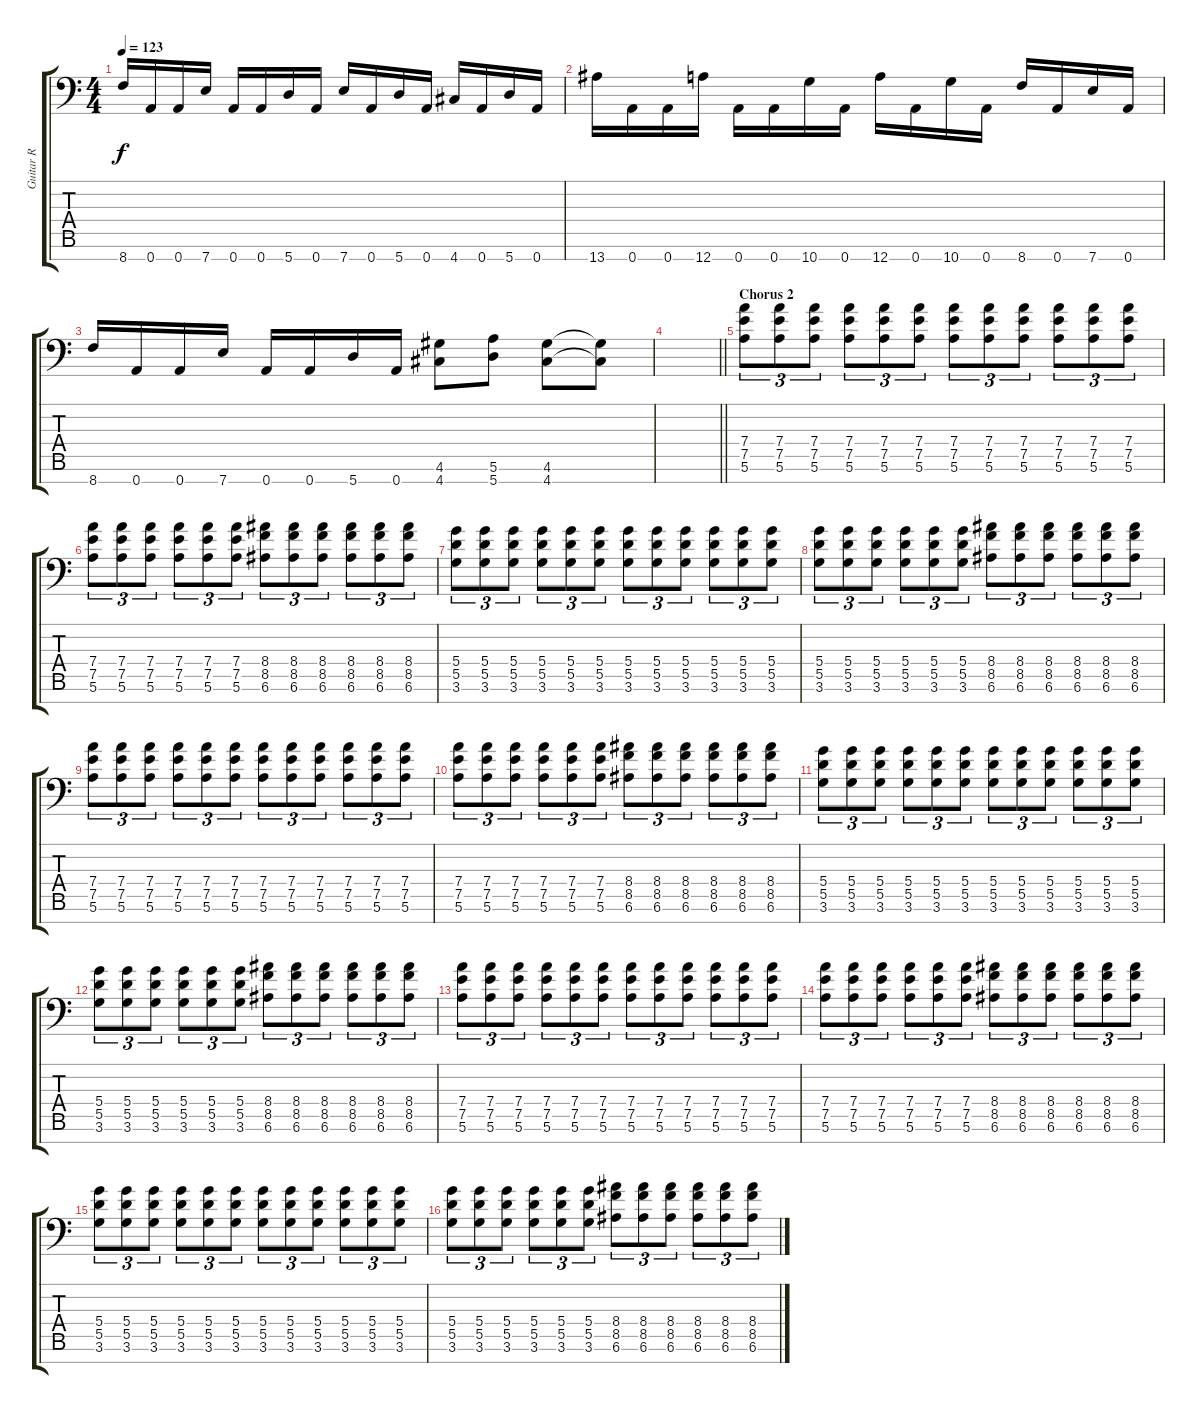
\track ("Guitar R" "Guitar R") {instrument overdrivenguitar}
\staff {score tabs}
\tuning (E4 B3 G3 D3 A2 E2 A1) {hide}
\ts (4 4)
\tempo 123
\clef f4
\ks c
8.7.16{dy f} 0.7.16 0.7.16 7.7.16 0.7.16 0.7.16 5.7.16 0.7.16 7.7.16 0.7.16 5.7.16 0.7.16 4.7.16 0.7.16 5.7.16 0.7.16 |
13.7.16 0.7.16 0.7.16 12.7.16 0.7.16 0.7.16 10.7.16 0.7.16 12.7.16 0.7.16 10.7.16 0.7.16 8.7.16 0.7.16 7.7.16 0.7.16 |
8.7.16 0.7.16 0.7.16 7.7.16 0.7.16 0.7.16 5.7.16 0.7.16 (4.6 4.7).8 (5.6 5.7).8 (4.6 4.7).8 (4.6{t} 4.7{t}).8 |
\barLineRight lightlight
|
\section ("" "Chorus 2")
(7.4 7.5 5.6).8{tu (3 2)} (7.4 7.5 5.6).8{tu (3 2)} (7.4 7.5 5.6).8{tu (3 2)} (7.4 7.5 5.6).8{tu (3 2)} (7.4 7.5 5.6).8{tu (3 2)} (7.4 7.5 5.6).8{tu (3 2)} (7.4 7.5 5.6).8{tu (3 2)} (7.4 7.5 5.6).8{tu (3 2)} (7.4 7.5 5.6).8{tu (3 2)} (7.4 7.5 5.6).8{tu (3 2)} (7.4 7.5 5.6).8{tu (3 2)} (7.4 7.5 5.6).8{tu (3 2)} |
(7.4 7.5 5.6).8{tu (3 2)} (7.4 7.5 5.6).8{tu (3 2)} (7.4 7.5 5.6).8{tu (3 2)} (7.4 7.5 5.6).8{tu (3 2)} (7.4 7.5 5.6).8{tu (3 2)} (7.4 7.5 5.6).8{tu (3 2)} (8.4 8.5 6.6).8{tu (3 2)} (8.4 8.5 6.6).8{tu (3 2)} (8.4 8.5 6.6).8{tu (3 2)} (8.4 8.5 6.6).8{tu (3 2)} (8.4 8.5 6.6).8{tu (3 2)} (8.4 8.5 6.6).8{tu (3 2)} |
(5.4 5.5 3.6).8{tu (3 2)} (5.4 5.5 3.6).8{tu (3 2)} (5.4 5.5 3.6).8{tu (3 2)} (5.4 5.5 3.6).8{tu (3 2)} (5.4 5.5 3.6).8{tu (3 2)} (5.4 5.5 3.6).8{tu (3 2)} (5.4 5.5 3.6).8{tu (3 2)} (5.4 5.5 3.6).8{tu (3 2)} (5.4 5.5 3.6).8{tu (3 2)} (5.4 5.5 3.6).8{tu (3 2)} (5.4 5.5 3.6).8{tu (3 2)} (5.4 5.5 3.6).8{tu (3 2)} |
(5.4 5.5 3.6).8{tu (3 2)} (5.4 5.5 3.6).8{tu (3 2)} (5.4 5.5 3.6).8{tu (3 2)} (5.4 5.5 3.6).8{tu (3 2)} (5.4 5.5 3.6).8{tu (3 2)} (5.4 5.5 3.6).8{tu (3 2)} (8.4 8.5 6.6).8{tu (3 2)} (8.4 8.5 6.6).8{tu (3 2)} (8.4 8.5 6.6).8{tu (3 2)} (8.4 8.5 6.6).8{tu (3 2)} (8.4 8.5 6.6).8{tu (3 2)} (8.4 8.5 6.6).8{tu (3 2)} |
(7.4 7.5 5.6).8{tu (3 2)} (7.4 7.5 5.6).8{tu (3 2)} (7.4 7.5 5.6).8{tu (3 2)} (7.4 7.5 5.6).8{tu (3 2)} (7.4 7.5 5.6).8{tu (3 2)} (7.4 7.5 5.6).8{tu (3 2)} (7.4 7.5 5.6).8{tu (3 2)} (7.4 7.5 5.6).8{tu (3 2)} (7.4 7.5 5.6).8{tu (3 2)} (7.4 7.5 5.6).8{tu (3 2)} (7.4 7.5 5.6).8{tu (3 2)} (7.4 7.5 5.6).8{tu (3 2)} |
(7.4 7.5 5.6).8{tu (3 2)} (7.4 7.5 5.6).8{tu (3 2)} (7.4 7.5 5.6).8{tu (3 2)} (7.4 7.5 5.6).8{tu (3 2)} (7.4 7.5 5.6).8{tu (3 2)} (7.4 7.5 5.6).8{tu (3 2)} (8.4 8.5 6.6).8{tu (3 2)} (8.4 8.5 6.6).8{tu (3 2)} (8.4 8.5 6.6).8{tu (3 2)} (8.4 8.5 6.6).8{tu (3 2)} (8.4 8.5 6.6).8{tu (3 2)} (8.4 8.5 6.6).8{tu (3 2)} |
(5.4 5.5 3.6).8{tu (3 2)} (5.4 5.5 3.6).8{tu (3 2)} (5.4 5.5 3.6).8{tu (3 2)} (5.4 5.5 3.6).8{tu (3 2)} (5.4 5.5 3.6).8{tu (3 2)} (5.4 5.5 3.6).8{tu (3 2)} (5.4 5.5 3.6).8{tu (3 2)} (5.4 5.5 3.6).8{tu (3 2)} (5.4 5.5 3.6).8{tu (3 2)} (5.4 5.5 3.6).8{tu (3 2)} (5.4 5.5 3.6).8{tu (3 2)} (5.4 5.5 3.6).8{tu (3 2)} |
(5.4 5.5 3.6).8{tu (3 2)} (5.4 5.5 3.6).8{tu (3 2)} (5.4 5.5 3.6).8{tu (3 2)} (5.4 5.5 3.6).8{tu (3 2)} (5.4 5.5 3.6).8{tu (3 2)} (5.4 5.5 3.6).8{tu (3 2)} (8.4 8.5 6.6).8{tu (3 2)} (8.4 8.5 6.6).8{tu (3 2)} (8.4 8.5 6.6).8{tu (3 2)} (8.4 8.5 6.6).8{tu (3 2)} (8.4 8.5 6.6).8{tu (3 2)} (8.4 8.5 6.6).8{tu (3 2)} |
(7.4 7.5 5.6).8{tu (3 2)} (7.4 7.5 5.6).8{tu (3 2)} (7.4 7.5 5.6).8{tu (3 2)} (7.4 7.5 5.6).8{tu (3 2)} (7.4 7.5 5.6).8{tu (3 2)} (7.4 7.5 5.6).8{tu (3 2)} (7.4 7.5 5.6).8{tu (3 2)} (7.4 7.5 5.6).8{tu (3 2)} (7.4 7.5 5.6).8{tu (3 2)} (7.4 7.5 5.6).8{tu (3 2)} (7.4 7.5 5.6).8{tu (3 2)} (7.4 7.5 5.6).8{tu (3 2)} |
(7.4 7.5 5.6).8{tu (3 2)} (7.4 7.5 5.6).8{tu (3 2)} (7.4 7.5 5.6).8{tu (3 2)} (7.4 7.5 5.6).8{tu (3 2)} (7.4 7.5 5.6).8{tu (3 2)} (7.4 7.5 5.6).8{tu (3 2)} (8.4 8.5 6.6).8{tu (3 2)} (8.4 8.5 6.6).8{tu (3 2)} (8.4 8.5 6.6).8{tu (3 2)} (8.4 8.5 6.6).8{tu (3 2)} (8.4 8.5 6.6).8{tu (3 2)} (8.4 8.5 6.6).8{tu (3 2)} |
(5.4 5.5 3.6).8{tu (3 2)} (5.4 5.5 3.6).8{tu (3 2)} (5.4 5.5 3.6).8{tu (3 2)} (5.4 5.5 3.6).8{tu (3 2)} (5.4 5.5 3.6).8{tu (3 2)} (5.4 5.5 3.6).8{tu (3 2)} (5.4 5.5 3.6).8{tu (3 2)} (5.4 5.5 3.6).8{tu (3 2)} (5.4 5.5 3.6).8{tu (3 2)} (5.4 5.5 3.6).8{tu (3 2)} (5.4 5.5 3.6).8{tu (3 2)} (5.4 5.5 3.6).8{tu (3 2)} |
(5.4 5.5 3.6).8{tu (3 2)} (5.4 5.5 3.6).8{tu (3 2)} (5.4 5.5 3.6).8{tu (3 2)} (5.4 5.5 3.6).8{tu (3 2)} (5.4 5.5 3.6).8{tu (3 2)} (5.4 5.5 3.6).8{tu (3 2)} (8.4 8.5 6.6).8{tu (3 2)} (8.4 8.5 6.6).8{tu (3 2)} (8.4 8.5 6.6).8{tu (3 2)} (8.4 8.5 6.6).8{tu (3 2)} (8.4 8.5 6.6).8{tu (3 2)} (8.4 8.5 6.6).8{tu (3 2)}
